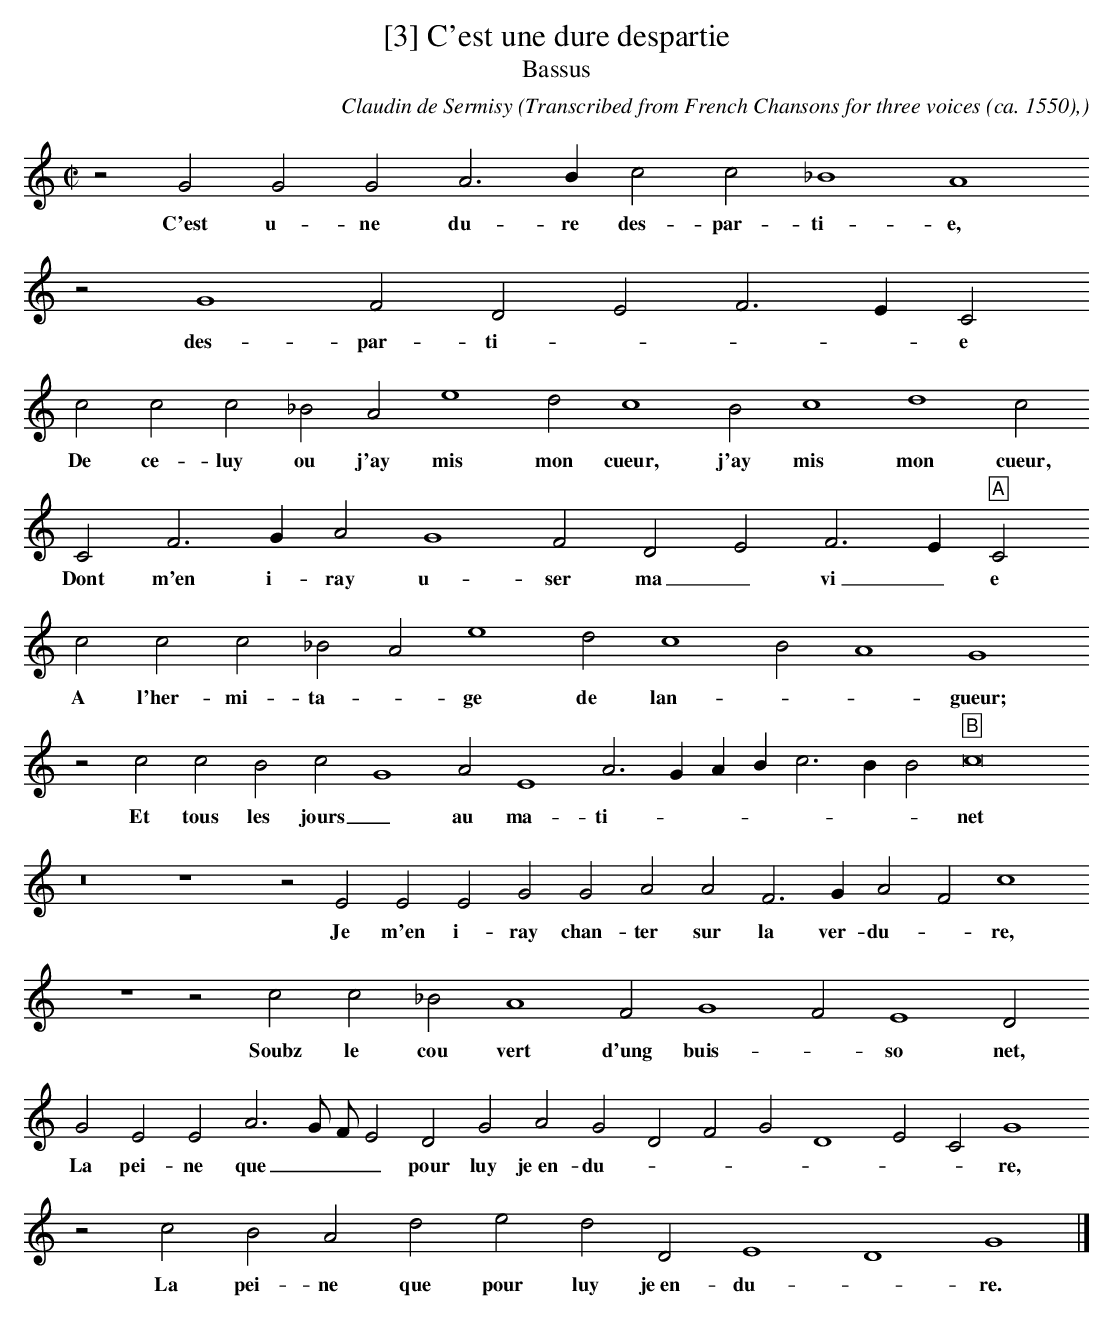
X:1
T:[3] C'est une dure despartie
T:Bassus
O: Transcribed from French Chansons for three voices (ca. 1550),
O: Part I: Three-Part Chansons Printed by Gardane (1541),
O: Edited by Courtney S. Adams, A-R Editions, Inc. Madison, Wisconsin
C: Claudin de Sermisy
M:C|
L:1/2
K:G mix -8va
z G G G A >  B c c _B2 A2
w:C'est u- ne du- re des- par- ti- e,
z G2 F D E F > E C
w:des- par- ti- * * * e
c c c _B A e2 d c2 B c2 d2 c
w:De ce- luy ou j'ay mis mon cueur, j'ay mis mon  cueur,
C F > G A G2 F D E F > E "A"C
w:Dont m'en i- ray u- ser ma _ vi _ e
c c c _B A e2 d c2 B A2 G2
w:A l'her- mi- ta- * ge de lan- * * gueur;
z c c B c G2 A E2 A > G A/ B/ c > B B "B"c4
w:Et tous les jours _ au ma- ti- * * * * * * net
z4 z2 z E E E G G A A F > G A F c2
w:Je m'en i- ray  chan- ter sur la ver- du- * re,
z2 z c c _B A2 F G2 F E2 D
w:Soubz le cou vert  d'ung  buis- * so net,
G E E A3/2 G// F// E D G A G D F G D2 E C G2
w:La pei- ne que _ _ _ pour luy je~en- du- * * * * * * re,
z c B A d e d D E2 D2 G2 |]
w:La pei- ne que pour luy je~en- du- * re.
